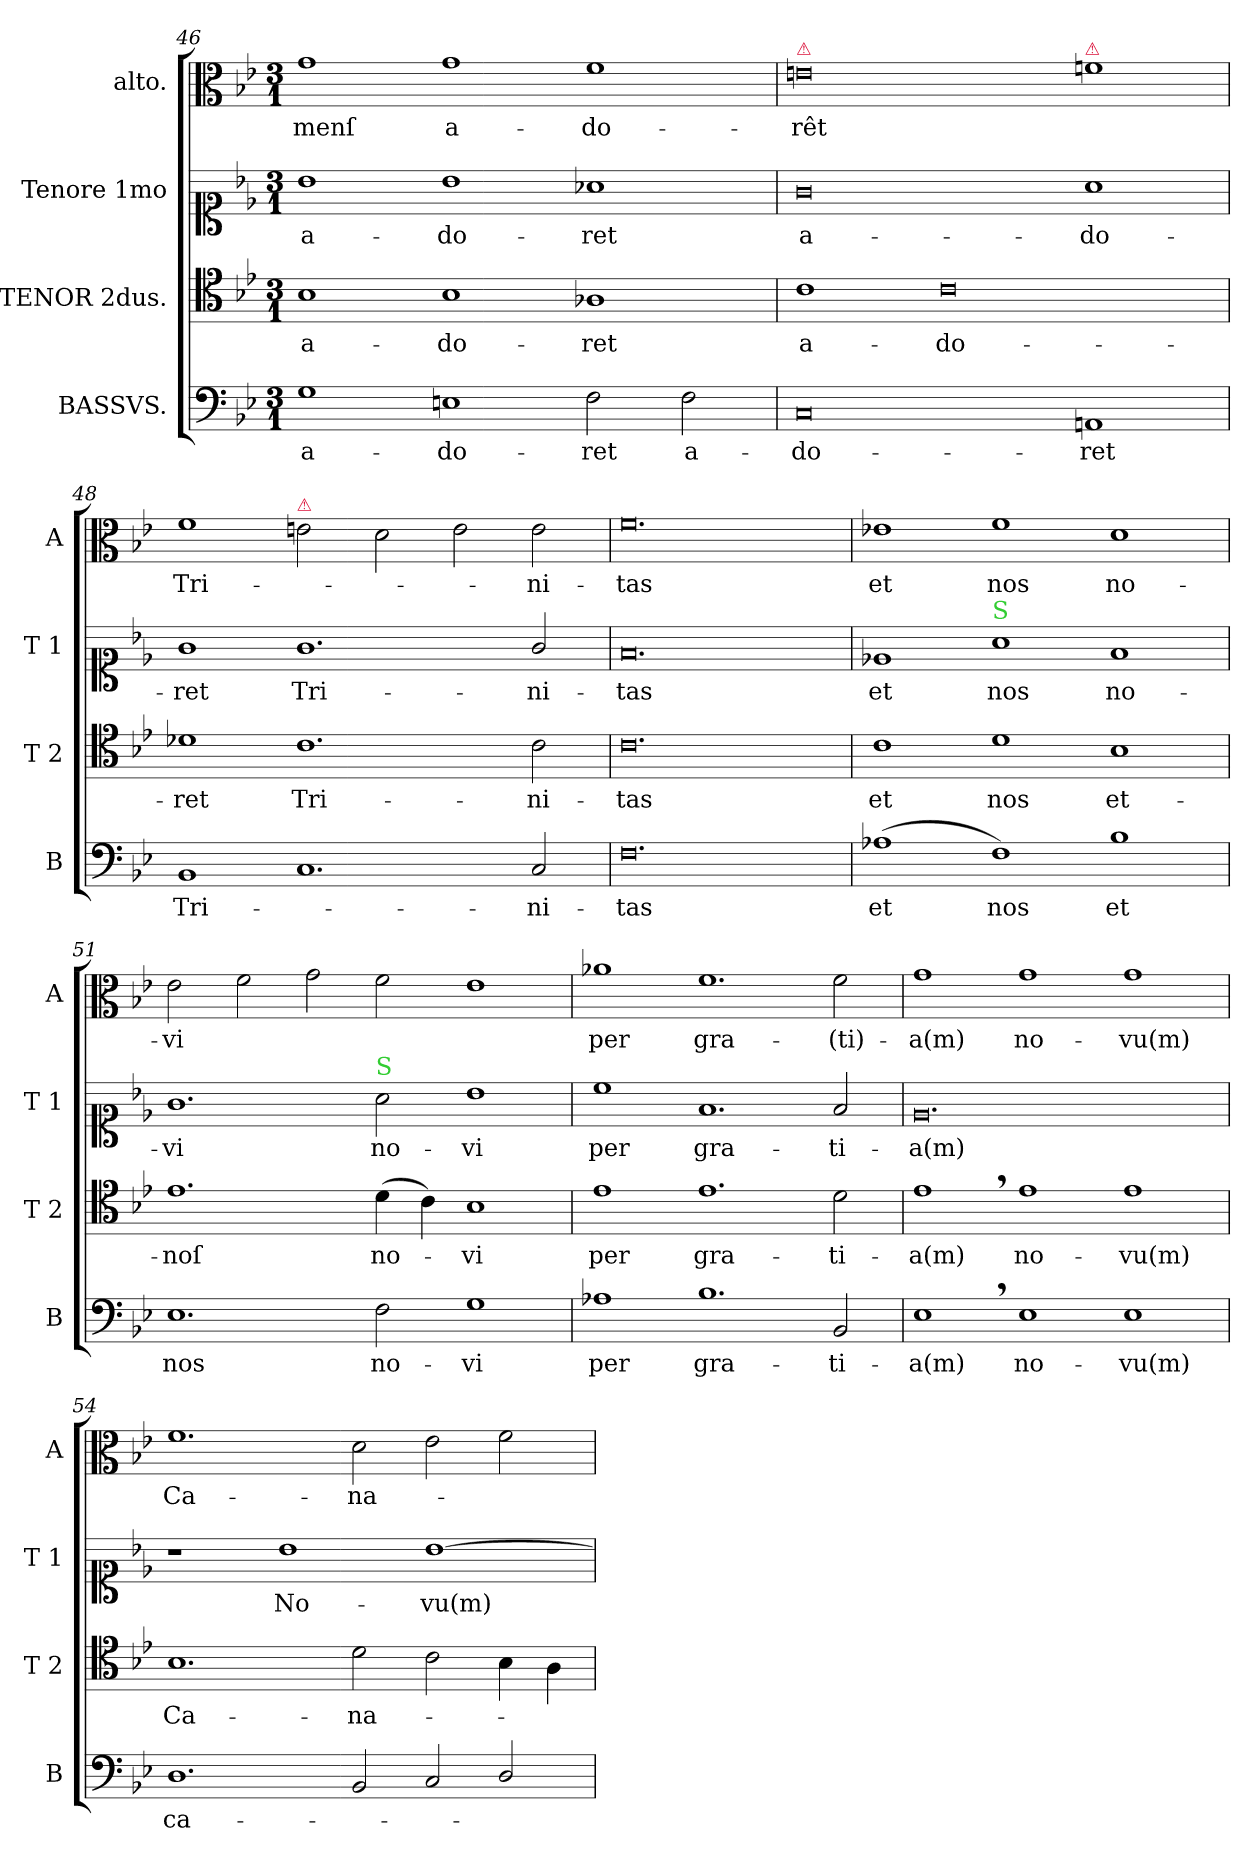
**kern	**text	**kern	**text	**kern	**text	**kern	**text
*part4	*part4	*part3	*part3	*part2	*part2	*part1	*part1
*staff4	*staff4	*staff3	*staff3	*staff2	*staff2	*staff1	*staff1
*I"BASSVS.	*	*I"TENOR 2dus.	*	*I"Tenore 1mo	*	*I"alto.	*
*I'B	*	*I'T 2	*	*I'T 1	*	*I'A	*
*clefF4	*	*clefC4	*	*clefC1	*	*clefC3	*
*k[b-e-]	*	*k[b-e-]	*	*k[b-e-]	*	*k[b-e-]	*
*M3/1	*	*M3/1	*	*M3/1	*	*M3/1	*
=46	=46	=46	=46	=46	=46	=46	=46
1G	a-	1B-	a-	1b-	a-	1g	-menſ
1En	-do-	1B-	-do-	1b-	-do-	1g	a-
2F\	-ret	1A-X	-ret	1a-X	-ret	1f	-do-
2F\	a-	.	.	.	.	.	.
=47	=47	=47	=47	=47	=47	=47	=47
!	!	!	!	!	!	!LO:TX:a:color=crimson:t=⚠	!
0C	-do-	1c	a-	0g	a-	0en	-rêt
.	.	0c	-do-	.	.	.	.
!	!	!	!	!	!	!LO:TX:a:color=crimson:t=⚠	!
1AAn	-ret	.	.	1a	-do-	1fn	.
=48	=48	=48	=48	=48	=48	=48	=48
1BB-	Tri-	1d-X	-ret	1g	-ret	1f	Tri-
!	!	!	!	!	!	!LO:TX:a:color=crimson:t=⚠	!
1.C	.	1.c	Tri-	1.g	Tri-	2en\	.
.	.	.	.	.	.	2d\	.
.	.	.	.	.	.	2e\	.
2C/	-ni-	2c\	-ni-	2g/	-ni-	2e\	-ni-
=49	=49	=49	=49	=49	=49	=49	=49
0.F	-tas	0.c	-tas	0.f	-tas	0.f	-tas
=50	=50	=50	=50	=50	=50	=50	=50
(1A-X	et	1c	et	1e-X	et	1e-X	et
!	!	!	!	!LO:TX:a:color=limegreen:t=S	!	!	!
1F)	nos	1d	nos	1a	nos	1f	nos
1B-	et	1B-	et-	1f	no-	1d	no-
=51	=51	=51	=51	=51	=51	=51	=51
1.E-	nos	1.e-	noſ	1.g	-vi	2e-\	-vi
.	.	.	.	.	.	2f\	.
.	.	.	.	.	.	2g\	.
!	!	!	!	!LO:TX:a:color=limegreen:t=S	!	!	!
2F\	no-	(4d\	no-	2a\	no-	2f\	.
.	.	4c\)	.	.	.	.	.
1G	-vi	1B-	-vi	1b-	-vi	1e-	.
=52	=52	=52	=52	=52	=52	=52	=52
1A-X	per	1e-	per	1cc	per	1a-X	per
1.B-	gra-	1.e-	gra-	1.f	gra-	1.f	gra-
2BB-/	-ti-	2d\	-ti-	2f/	-ti-	2f\	-(ti)-
=53	=53	=53	=53	=53	=53	=53	=53
1E-,<	-a(m)	1e-,<	-a(m)	0.e-	-a(m)	1g	-a(m)
1E-	no-	1e-	no-	.	.	1g	no-
1E-	-vu(m)	1e-	-vu(m)	.	.	1g	-vu(m)
=54	=54	=54	=54	=54	=54	=54	=54
1.D	ca-	1.B-	Ca-	1r	.	1.f	Ca-
.	.	.	.	1b-	No-	.	.
2BB-/	.	2d\	-na-	.	.	2d\	-na-
2C/	.	2c\	.	[1b-	-vu(m)	2e-\	.
2D/	.	4B-\	.	.	.	2f\	.
.	.	4A\	.	.	.	.	.
=	=	=	=	=	=	=	=
*-	*-	*-	*-	*-	*-	*-	*-
